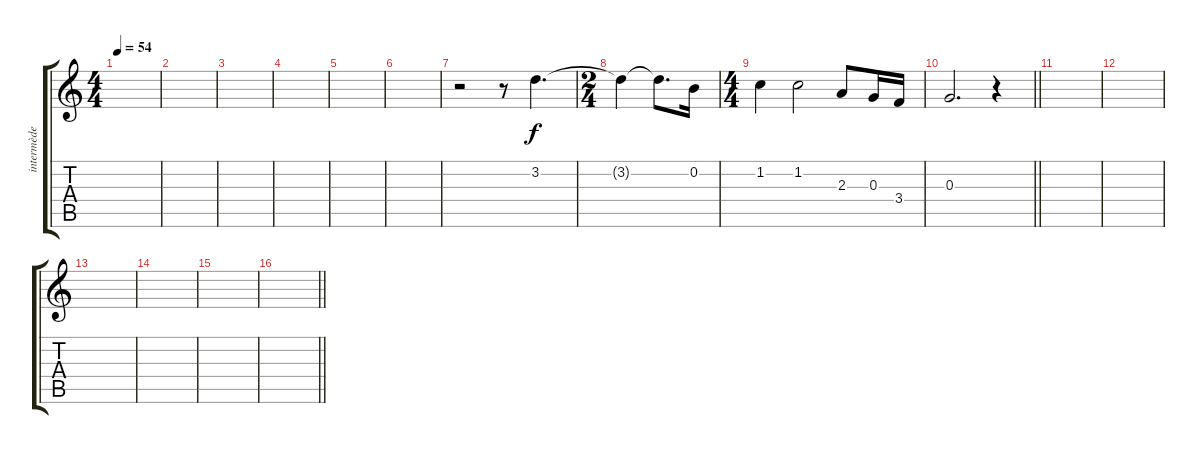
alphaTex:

\track ("intermède" "intermède") {mute instrument acousticguitarnylon}
\staff {score tabs}
\tuning (E4 B3 G3 D3 A2 E2) {hide}
\ts (4 4)
\tempo 54
\clef g2
\ks c
|
|
|
|
|
|
r.2 r.8 3.2.4{d} |
\ts (2 4)
3.2{t}.4 3.2{t}.8{d} 0.2.16 |
\ts (4 4)
1.2.4 1.2.2 2.3.8 0.3.16 3.4.16 |
\barLineRight lightlight
0.3.2{d} r.4 |
|
|
|
|
|
\barLineRight lightlight
